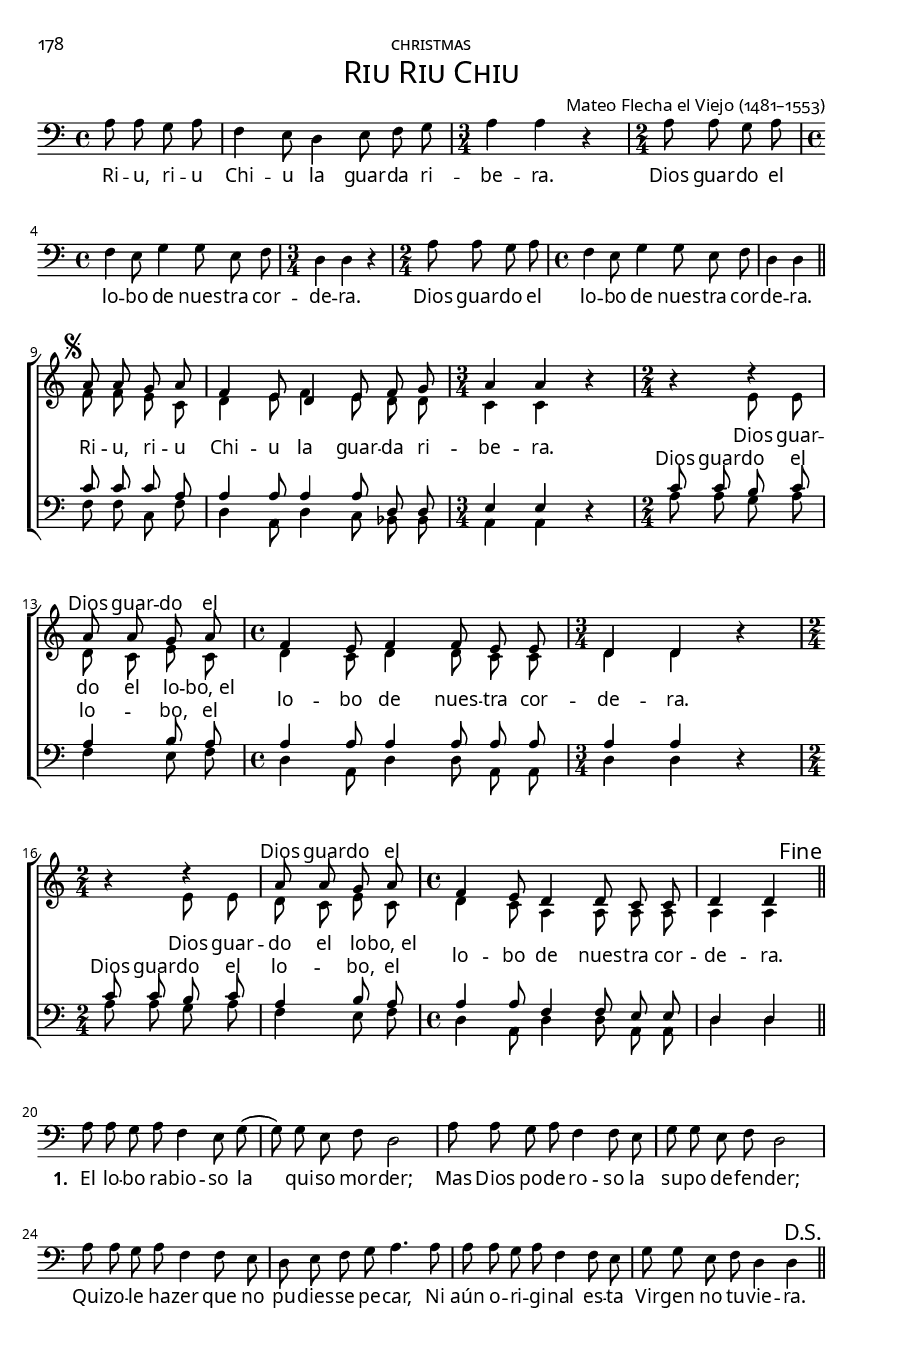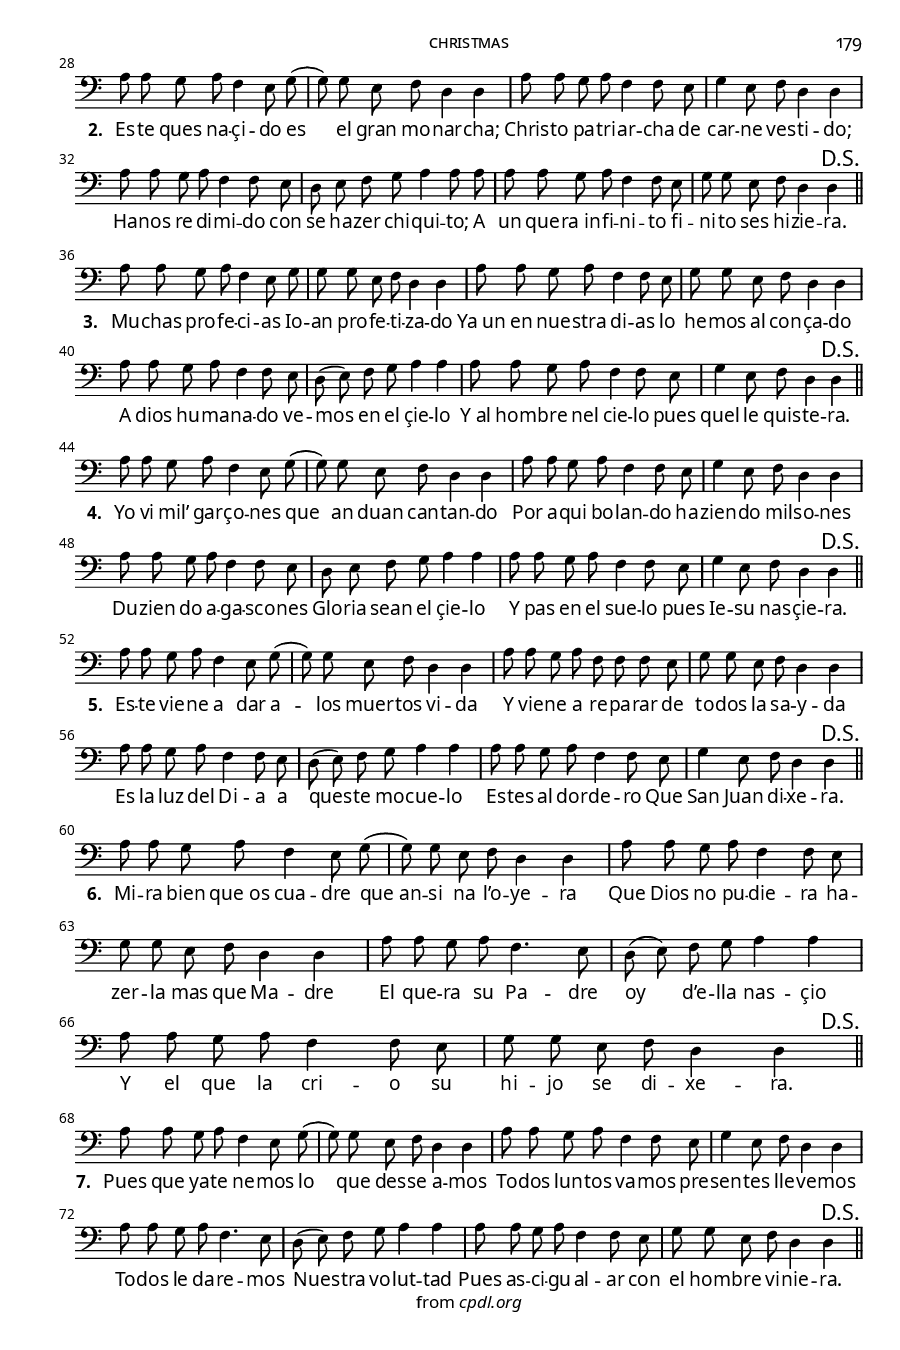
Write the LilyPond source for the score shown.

\version "2.14.2"
\include "util.ly"
\header {
  title = \markup{\override #'(font-name . "Garamond Premr Pro Smbd Subh"){ \abs-fontsize #15 \smallCapsOldStyle"Riu Riu Chiu"}}
  composer = \markup\oldStyleNum"Mateo Flecha el Viejo (1481–1553)"
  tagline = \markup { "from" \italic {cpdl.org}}
}
\paper {
  %print-all-headers = ##f
  paper-height = 9\in
  paper-width = 6\in
  indent = 0\in
  %system-system-spacing = #'((basic-distance . 10) (padding . 0))
  %system-system-spacing =
  %  #'((basic-distance . 0)
  %     (minimum-distance . 0)
  %     (padding . -0.35)
  %     (stretchability . 100))
  ragged-last-bottom = ##f
  ragged-bottom = ##f
  two-sided = ##t
  inner-margin = 0.5\in
  outer-margin = 0.25\in
  top-margin = 0.25\in
  bottom-margin = 0.25\in
  first-page-number = #178
  print-first-page-number = ##t
  headerLine = \markup{ \smallCapsOldStyle"christmas"}
  oddHeaderMarkup = \markup\fill-line{
     \abs-fontsize #8.5
     \combine 
        \fill-line{"" \on-the-fly #print-page-number-check-first
        \oldStylePageNum""
        }
        \fill-line{\headerLine}
  }
  evenHeaderMarkup = \markup {
     \abs-fontsize #8.5
     \combine
        \on-the-fly #print-page-number-check-first
        \oldStylePageNum""
        \fill-line{\headerLine}
  }
}
#(set-global-staff-size 15) \paper{ #(define fonts (make-pango-font-tree "GoudyOlSt BT" "Garamond Premier Pro" "Garamond Premier Pro" (/ 15 20))) }
global = {
  \key c \major
  \time 4/4
  \autoBeamOff
  \override DynamicLineSpanner #'staff-padding = #0.0
  \override DynamicLineSpanner #'Y-extent = #'(-1 . 1)
}

sopMusic = \relative c' {
  s4*26 |
  
  %\once \override Score.RehearsalMark #'self-alignment-X = #LEFT
  \mark \markup { \abs-fontsize #9 \musicglyph #"scripts.segno" }
  a'8 a g a |
  f4 e8 d4 e8 f g |
  a4 a b\rest |
  b\rest d\rest |
  a8 a g a |
  
  f4 e8 f4 f8 e e |
  d4 d b'\rest |
  b\rest d\rest |
  a8 a g a |
  f4 e8 d4 d8 c c |
  d4 d \bar "||"
    \once \override Score.RehearsalMark #'break-visibility = #end-of-line-visible
    \once \override Score.RehearsalMark #'self-alignment-X = #RIGHT
    \mark "Fine"
}
sopWords = \lyricmode {
  \repeat unfold 12 {\skip1}
  Dios guar -- do el
  \repeat unfold 8 {\skip1}
  Dios guar -- do el
}

altoMusic = \relative c' {
  s4*26 |
  
  f8 f e c |
  d4 e8 f4 e8 d d |
  c4 c s |
  s e8 e |
  d c e c |
  
  d4 c8 d4 d8 c c |
  d4 d s |
  s e8 e |
  d c e c |
  d4 c8 a4 a8 a a |
  a4 a \bar "|."
}

dropLyrics = {
  \override LyricText #'extra-offset = #'(0 . -2.0)
  \override LyricHyphen #'extra-offset = #'(0 . -2.0)
  \override LyricExtender #'extra-offset = #'(0 . -2.0)
  \override StanzaNumber #'extra-offset = #'(0 . -2.0)
}
altoWords = \lyricmode {
  \dropLyrics
  Ri -- u, ri -- u Chi -- u la guar -- da ri -- be -- ra.
  \dropLyricsIV
  Dios guar -- do el lo -- bo,_el
  \dropLyrics
  lo -- bo de nues -- tra cor -- de -- ra.
  
  \dropLyricsIV
  Dios guar -- do el lo -- bo,_el
  \dropLyrics
  lo -- bo de nues -- tra cor -- de -- ra.
  
}
altoWordsII = \lyricmode {
%\markup\italic
  \set stanza = #"2. "
  \set ignoreMelismata = ##t
}
altoWordsIII = \lyricmode {
  \set stanza = #"3. "
  \set ignoreMelismata = ##t
}
altoWordsIV = \lyricmode {
  \set stanza = #"4. "
  \set ignoreMelismata = ##t
}
altoWordsV = \lyricmode {
  \set stanza = #"5. "
  \set ignoreMelismata = ##t
}
altoWordsVI = \lyricmode {
  \set stanza = #"6. "
  \set ignoreMelismata = ##t
}
tenorMusic = \relative c' {
  s4*26 |
  
  c8 c c a |
  a4 a8 a4 a8 d, d |
  e4 e s |
  c'8 c b c |
  a4 b8 a |
  
  a4 a8 a4 a8 a a |
  a4 a s |
  c8 c b c |
  a4 b8 a |
  a4 a8 f4 f8 e e |
  d4 d \bar "|."
}
tenorWords = \lyricmode {
  \repeat unfold 12 {\skip1}
  Dios guar -- do el lo -- bo, el
  \repeat unfold 8 {\skip1}
  Dios guar -- do el lo -- bo, el
}

bassMusic = \relative c' {
  \oneVoice
  \partial 2 a8 a g a |
  f4 e8 d4 e8 f g |
  \time 3/4 a4 a r |
  \time 2/4 a8 a g a |
  
  \time 4/4 f4 e8 g4 g8 e f |
  \time 3/4 d4 d r |
  \time 2/4 a'8 a g a |
  \time 4/4 f4 e8 g4 g8 e f |
  \partial 2 d4 d \bar "||" \break
  
  \voiceTwo
  \partial 2 f8 f c f |
  d4 a8 d4 c8 bes bes |
  \time 3/4 a4 a d\rest |
  \time 2/4 a'8 a g a |
  f4 e8 f |
  
  \time 4/4 d4 a8 d4 d8 a a |
  \time 3/4 d4 d d\rest |
  \time 2/4 a'8 a g a |
  f4 e8 f |
  \time 4/4 d4 a8 d4 d8 a a |
  \partial 2 d4 d \bar "||" \break
  
  \oneVoice
  \slurSolid
  {
    %Verse 1
    a'8 a g a f4 e8 g( |
    g) g e f d2 |
    a'8 a g a f4 f8 e |
    
    g g e f d2 |
    a'8 a g a f4 f8 e |
    d e f g a4. a8 |
    
    a a g a f4 f8 e |
    g g e f d4 d \bar "||" \break
    \once \override Score.RehearsalMark #'break-visibility = #end-of-line-visible
    \once \override Score.RehearsalMark #'self-alignment-X = #RIGHT
    \mark "D.S."
  }
  
  
  {
    %Verse 2
    a'8 a g a f4 e8 g( |
    g) g e f d4 d |
    a'8 a g a f4 f8 e |
    
    g4 e8 f d4 d |
    a'8 a g a f4 f8 e |
    d e f g a4 a8 a |
    
    a a g a f4 f8 e |
    g g e f d4 d \bar "||" \break
    \once \override Score.RehearsalMark #'break-visibility = #end-of-line-visible
    \once \override Score.RehearsalMark #'self-alignment-X = #RIGHT
    \mark "D.S."
  }
  {
    %Verse 3
    a'8 a g a f4 e8 g |
    g g e f d4 d |
    a'8 a g a f4 f8 e |
    
    g g e f d4 d |
    a'8 a g a f4 f8 e |
    d( e) f g a4 a4 |
    
    a8 a g a f4 f8 e |
    g4 e8 f d4 d \bar "||" \break
    \once \override Score.RehearsalMark #'break-visibility = #end-of-line-visible
    \once \override Score.RehearsalMark #'self-alignment-X = #RIGHT
    \mark "D.S."
  }
  
  {
    %Verse 4
    a'8 a g a f4 e8 g( |
    g) g e f d4 d |
    a'8 a g a f4 f8 e |
    
    g4 e8 f d4 d |
    a'8 a g a f4 f8 e |
    d e f g a4 a4 |
    
    a8 a g a f4 f8 e |
    g4 e8 f d4 d \bar "||" \break
    \once \override Score.RehearsalMark #'break-visibility = #end-of-line-visible
    \once \override Score.RehearsalMark #'self-alignment-X = #RIGHT
    \mark "D.S."
  }
  {
    %Verse 5
    a'8 a g a f4 e8 g( |
    g) g e f d4 d |
    a'8 a g a f f f e |
    
    g g e f d4 d |
    a'8 a g a f4 f8 e |
    d( e) f g a4 a4 |
    
    a8 a g a f4 f8 e |
    g4 e8 f d4 d \bar "||" \break
    \once \override Score.RehearsalMark #'break-visibility = #end-of-line-visible
    \once \override Score.RehearsalMark #'self-alignment-X = #RIGHT
    \mark "D.S."
  }
  {
    %Verse 6
    a'8 a g a f4 e8 g( |
    g) g e f d4 d |
    a'8 a g a f4 f8 e |
    
    g g e f d4 d |
    a'8 a g a f4. e8 |
    d( e) f g a4 a4 |
    
    a8 a g a f4 f8 e |
    g8 g e f d4 d \bar "||" \break
    \once \override Score.RehearsalMark #'break-visibility = #end-of-line-visible
    \once \override Score.RehearsalMark #'self-alignment-X = #RIGHT
    \mark "D.S."
  }
  {
    %Verse 7
    a'8 a g a f4 e8 g( |
    g) g e f d4 d |
    a'8 a g a f4 f8 e |
    
    g4 e8 f d4 d |
    a'8 a g a f4. e8 |
    d( e) f g a4 a4 |
    
    a8 a g a f4 f8 e |
    g g e f d4 d \bar "||" \break
    \once \override Score.RehearsalMark #'break-visibility = #end-of-line-visible
    \once \override Score.RehearsalMark #'self-alignment-X = #RIGHT
    \mark "D.S."
  }
}
bassWords = \lyricmode {
  \dropLyricsIV
  Ri -- u, ri -- u Chi -- u la guar -- da ri -- be -- ra.
  Dios guar -- do el lo -- bo de nues -- tra cor -- de -- ra.
  Dios guar -- do el lo -- bo de nues -- tra cor -- de -- ra.
  
  \repeat unfold 42 {\skip1}
  \set stanza = #"1. "
  El lo -- bo ra -- bio -- so la qui -- so mor -- der;
  Mas Dios po -- de -- ro -- so la
  su -- po de -- fen -- der;
  Qui -- zo -- le ha -- zer que no pu -- dies -- se pe -- car,
  Ni aún o -- ri -- gi -- nal es -- ta Vir -- gen no tu -- vie -- ra.
  
  \set stanza = #"2. "
  Es -- te ques na -- çi -- do es el gran mo -- nar -- cha;
  Chris -- to pa -- tri -- ar -- cha de car -- ne ves -- ti -- do;
  Ha -- nos re -- di -- mi -- do con se ha -- zer chi -- qui -- to;
  A un que -- ra_in -- fi -- ni -- to fi -- ni -- to ses hi -- zie -- ra.
  
  \set stanza = #"3. "
  Mu -- chas pro -- fe -- ci -- as Io -- an pro -- fe -- ti -- za -- do
  Ya_un en nue -- stra di -- as lo he -- mos al con -- ça -- do
  A dios hu -- ma -- na -- do ve -- mos en el çie -- lo
  Y_al hom -- bre nel cie -- lo pues quel le quis -- te -- ra.
  
  
  \set stanza = #"4. "
  Yo vi mil’ gar -- ço -- nes que an duan can -- tan -- do
  Por a -- qui bo -- lan -- do ha -- zien -- do mil -- so -- nes
  Du -- zien do a -- ga -- sco -- nes Glo -- ria sean el çie -- lo
  Y pas en el sue -- lo pues Ie -- su nas -- çie -- ra.
  
  \set stanza = #"5. "
  Es -- te vie -- ne a dar a -- los muer -- tos vi -- da
  Y vie -- ne a re -- pa -- rar de to -- dos la sa -- y -- da
  Es la luz del Di -- a a ques -- te mo -- cue -- lo
  Es -- tes al dor -- de -- ro Que San Juan di -- xe -- ra.
  
  
  \set stanza = #"6. "
  Mi -- ra bien que_os cua -- dre que_an -- si na l’o -- ye -- ra
  Que Dios no pu -- die -- ra ha -- zer -- la mas que Ma -- dre
  El que -- ra su Pa -- dre oy d’e -- lla nas -- çio
  Y el que la cri -- o su hi -- jo se di -- xe -- ra.
  
  \set stanza = #"7. "
  Pues que ya -- te ne -- mos lo que des -- se a -- mos
  To -- dos lun -- tos va -- mos pre -- sen -- tes lle -- ve -- mos
  To -- dos le da -- re -- mos
  Nue -- stra vo -- lut -- tad
  Pues as -- ci -- gu -- al -- ar con el hom -- bre vi -- nie -- ra.
}

bassWordsII = \lyricmode {
  \repeat unfold 78{\skip1}
  
  
}

bassWordsIII = \lyricmode {
  \repeat unfold 166 \skip1
  \set ignoreMelismata = ##t
  
}

bassWordsIV = \lyricmode {
}
pianoRH = \relative c' {
  
}
pianoLH = \relative c' {
  
}

\score {
  <<
   \new ChoirStaff <<
    \new Staff = women <<
      \new Voice = "sopranos" { \voiceOne << \global \sopMusic >> }
      \new Voice = "altos" { \voiceTwo << \global \altoMusic >> }
    >>
    \new Lyrics \with { alignAboveContext = #"women" \override VerticalAxisGroup #'nonstaff-relatedstaff-spacing = #'((basic-distance . 1))} \lyricsto "sopranos" \sopWords
    \new Lyrics = "altosVI"  \with { alignBelowContext = #"women" } \lyricsto "altos" \altoWordsVI
    \new Lyrics = "altosV"  \with { alignBelowContext = #"women" } \lyricsto "altos" \altoWordsV
    \new Lyrics = "altosIV"  \with { alignBelowContext = #"women" } \lyricsto "altos" \altoWordsIV
    \new Lyrics = "altosIII"  \with { alignBelowContext = #"women" } \lyricsto "altos" \altoWordsIII
    \new Lyrics = "altosII"  \with { alignBelowContext = #"women" } \lyricsto "altos" \altoWordsII
    \new Lyrics = "altos"  \with { alignBelowContext = #"women" \override VerticalAxisGroup #'nonstaff-relatedstaff-spacing = #'((basic-distance . 1))} \lyricsto "altos" \altoWords
   \new Staff = men <<
      \clef bass
      \new Voice = "tenors" { \voiceOne << \global \tenorMusic >> }
      \new Voice = "basses" { \voiceTwo << \global \bassMusic >> }
    >>
    \new Lyrics \with { alignAboveContext = #"men" \override VerticalAxisGroup #'nonstaff-relatedstaff-spacing = #'((basic-distance . 1)) } \lyricsto "tenors" \tenorWords
    \new Lyrics \with { alignBelowContext = #"men" \override VerticalAxisGroup #'nonstaff-relatedstaff-spacing = #'((basic-distance . 1)) } \lyricsto "basses" \bassWordsIV
    \new Lyrics \with { alignBelowContext = #"men" \override VerticalAxisGroup #'nonstaff-relatedstaff-spacing = #'((basic-distance . 1)) } \lyricsto "basses" \bassWordsIII
    \new Lyrics \with { alignBelowContext = #"men" \override VerticalAxisGroup #'nonstaff-relatedstaff-spacing = #'((basic-distance . 1)) } \lyricsto "basses" \bassWordsII
    \new Lyrics \with { alignBelowContext = #"men" \override VerticalAxisGroup #'nonstaff-relatedstaff-spacing = #'((basic-distance . 1)) } \lyricsto "basses" \bassWords
  >>
%    \new PianoStaff << \new Staff { \new Voice { \pianoRH } } \new Staff { \clef "bass" \pianoLH } >>
  >>
  \layout {
    \context {
      \Score
      %\override SpacingSpanner #'base-shortest-duration = #(ly:make-moment 1 8)
      %\override SpacingSpanner #'common-shortest-duration = #(ly:make-moment 1 4)
    }
    \context {
      % Remove all empty staves
       \Staff \RemoveEmptyStaves \override VerticalAxisGroup #'remove-first = ##t
    }
    \context {
      \Lyrics
      \override LyricText #'X-offset = #center-on-word
    }
  }
  \midi {
    \tempo 4 = 140
    \set Staff.midiInstrument = "flute"
  
    \context {
      \Voice
      \remove "Dynamic_performer"
    }
  }
}
